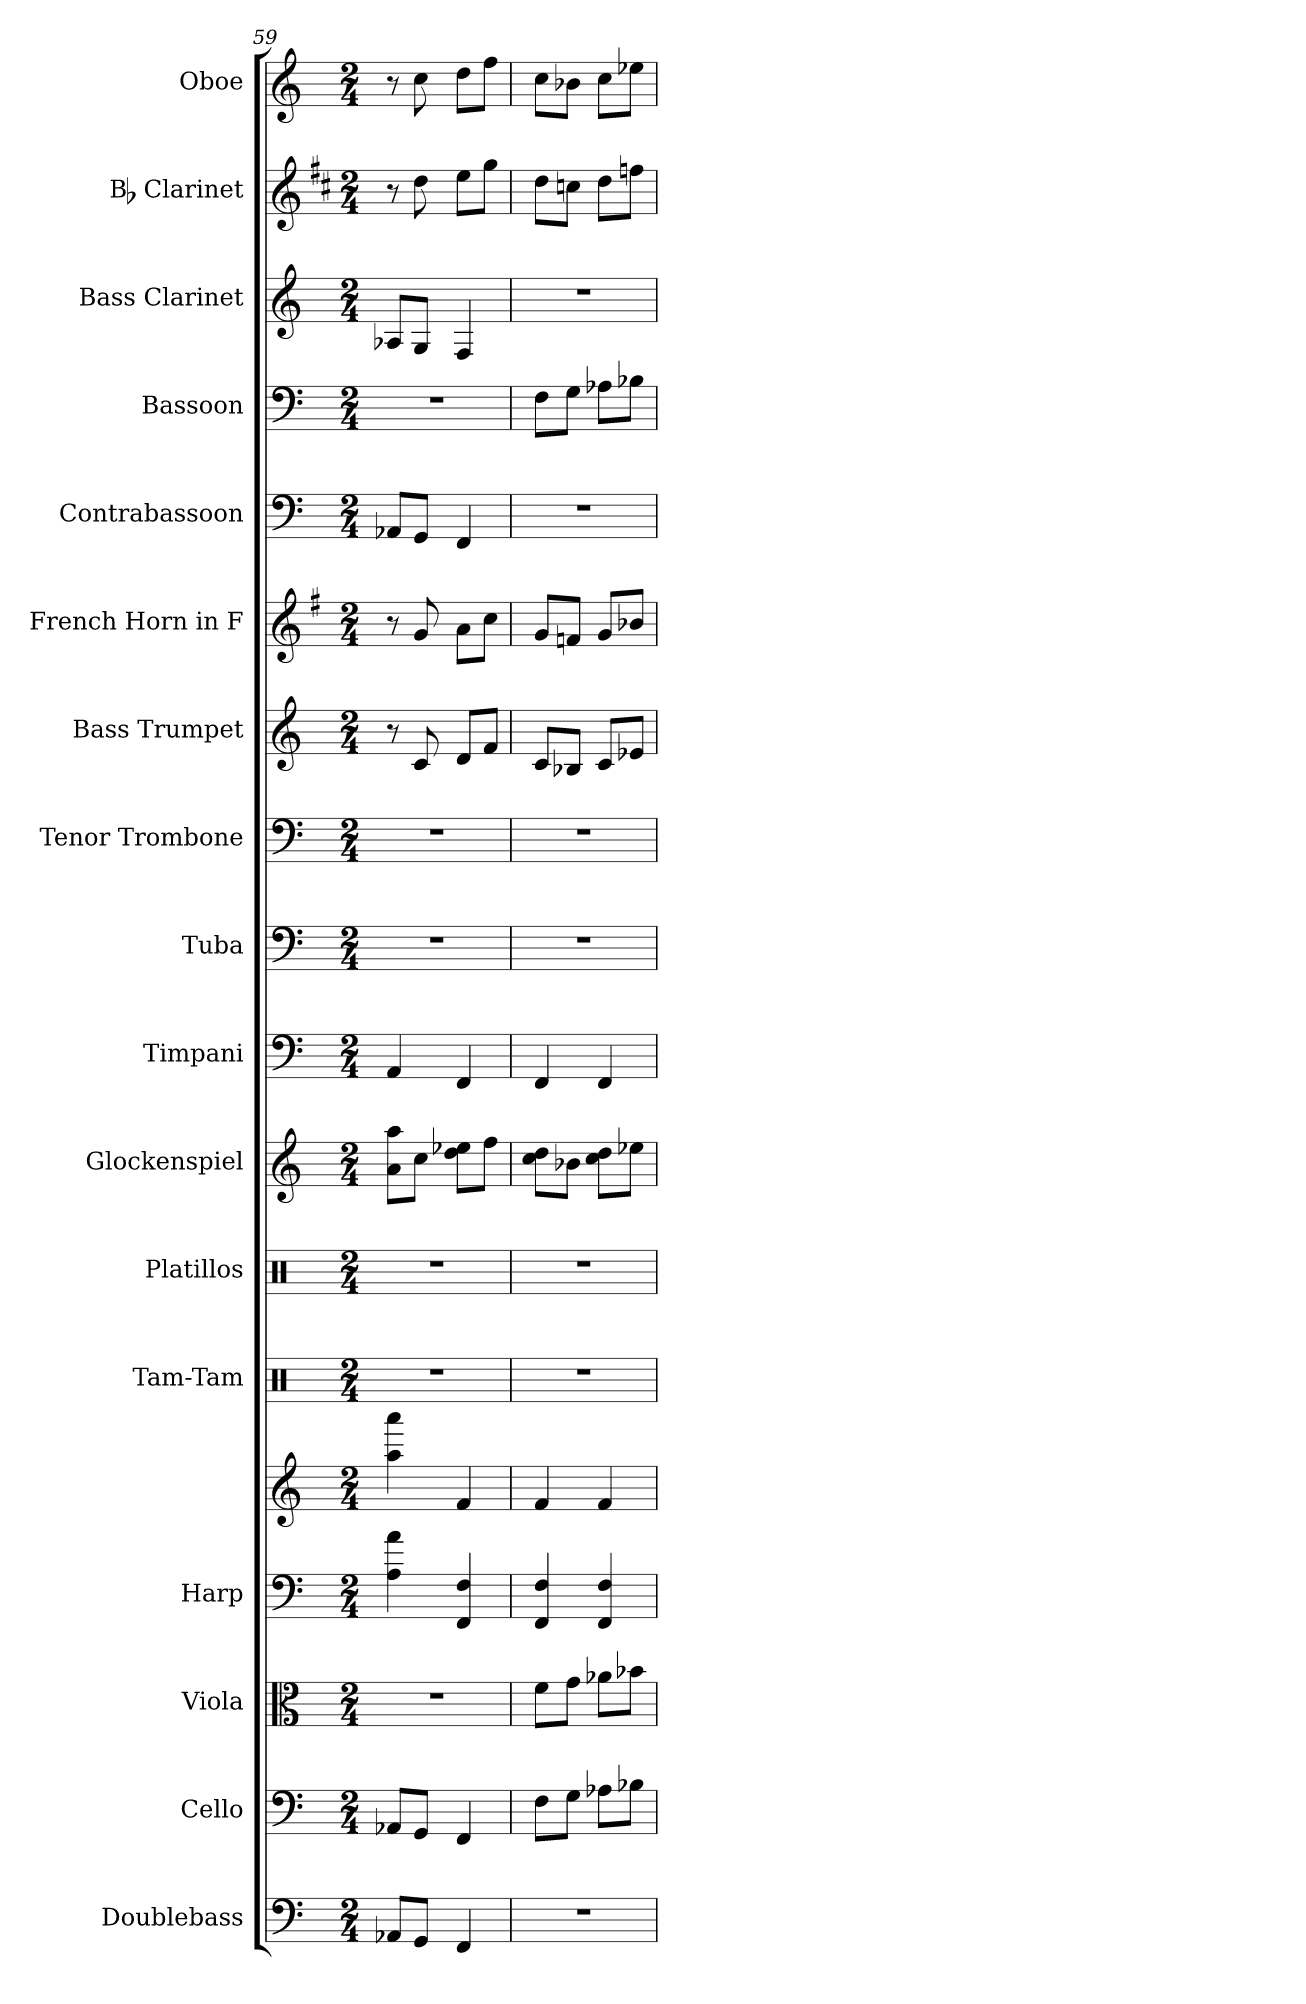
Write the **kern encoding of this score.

**kern	**kern	**kern	**kern	**kern	**kern	**kern	**kern	**kern	**kern	**kern	**kern	**kern	**kern	**kern	**kern	**kern	**kern
*part17	*part16	*part15	*part14	*part14	*part13	*part12	*part11	*part10	*part9	*part8	*part7	*part6	*part5	*part4	*part3	*part2	*part1
*staff18	*staff17	*staff16	*staff15	*staff14	*staff13	*staff12	*staff11	*staff10	*staff9	*staff8	*staff7	*staff6	*staff5	*staff4	*staff3	*staff2	*staff1
*I"Doublebass	*I"Cello	*I"Viola	*I"Harp	*	*I"Tam-Tam	*I"Platillos	*I"Glockenspiel	*I"Timpani	*I"Tuba	*I"Tenor Trombone	*I"Bass Trumpet	*I"French Horn in F	*I"Contrabassoon	*I"Bassoon	*I"Bass Clarinet	*I"Bb Clarinet	*I"Oboe
*	*	*I'Vla.	*	*	*	*I'Plat.	*I'Glk.	*	*I'Tba.	*	*	*	*	*	*	*	*I'Ob.
*clefF4	*clefF4	*clefC3	*clefF4	*clefG2	*clefX	*clefX	*clefG2	*clefF4	*clefF4	*clefF4	*clefG2	*clefG2	*clefF4	*clefF4	*clefG2	*clefG2	*clefG2
*ITrd7c12	*	*	*	*	*	*	*ITrd-14c-24	*	*	*	*ITrd8c14	*ITrd4c7	*ITrd7c12	*	*ITrd8c14	*ITrd1c2	*
*k[]	*k[]	*k[]	*k[]	*k[]	*k[]	*k[]	*k[]	*k[]	*k[]	*k[]	*k[]	*k[]	*k[]	*k[]	*k[]	*k[]	*k[]
*M2/4	*M2/4	*M2/4	*M2/4	*M2/4	*M2/4	*M2/4	*M2/4	*M2/4	*M2/4	*M2/4	*M2/4	*M2/4	*M2/4	*M2/4	*M2/4	*M2/4	*M2/4
=59	=59	=59	=59	=59	=59	=59	=59	=59	=59	=59	=59	=59	=59	=59	=59	=59	=59
8AAA-X/L	8AA-X/L	2r	4A\ 4a\	4aa\ 4aaa\	2r	2r	8aaa\ 8aaaa\L	4AA/	2r	2r	8r	8r	8AAA-X/L	2r	8AA-X/L	8r	8r
8GGG/J	8GG/J	.	.	.	.	.	8cccc\J	.	.	.	8C/	8c/	8GGG/J	.	8GG/J	8cc\	8cc\
4FFF/	4FF/	.	4FF/ 4F/	4f/	.	.	8dddd\ 8eeee-X\L	4FF/	.	.	8D/L	8d\L	4FFF/	.	4FF/	8dd\L	8dd\L
.	.	.	.	.	.	.	8ffff\J	.	.	.	8F/J	8f\J	.	.	.	8ff\J	8ff\J
!!LO:PB:g=z
=60	=60	=60	=60	=60	=60	=60	=60	=60	=60	=60	=60	=60	=60	=60	=60	=60	=60
2r	8F\L	8f\L	4FF/ 4F/	4f/	2r	2r	8cccc\ 8dddd\L	4FF/	2r	2r	8C/L	8c/L	2r	8F\L	2r	8cc\L	8cc\L
.	8G\J	8g\J	.	.	.	.	8bbb-X\J	.	.	.	8BB-X/J	8B-X/J	.	8G\J	.	8b-X\J	8b-X\J
.	8A-X\L	8a-X\L	4FF/ 4F/	4f/	.	.	8cccc\ 8dddd\L	4FF/	.	.	8C/L	8c/L	.	8A-X\L	.	8cc\L	8cc\L
.	8B-X\J	8b-X\J	.	.	.	.	8eeee-X\J	.	.	.	8E-X/J	8e-X/J	.	8B-X\J	.	8ee-X\J	8ee-X\J
=	=	=	=	=	=	=	=	=	=	=	=	=	=	=	=	=	=
*-	*-	*-	*-	*-	*-	*-	*-	*-	*-	*-	*-	*-	*-	*-	*-	*-	*-
